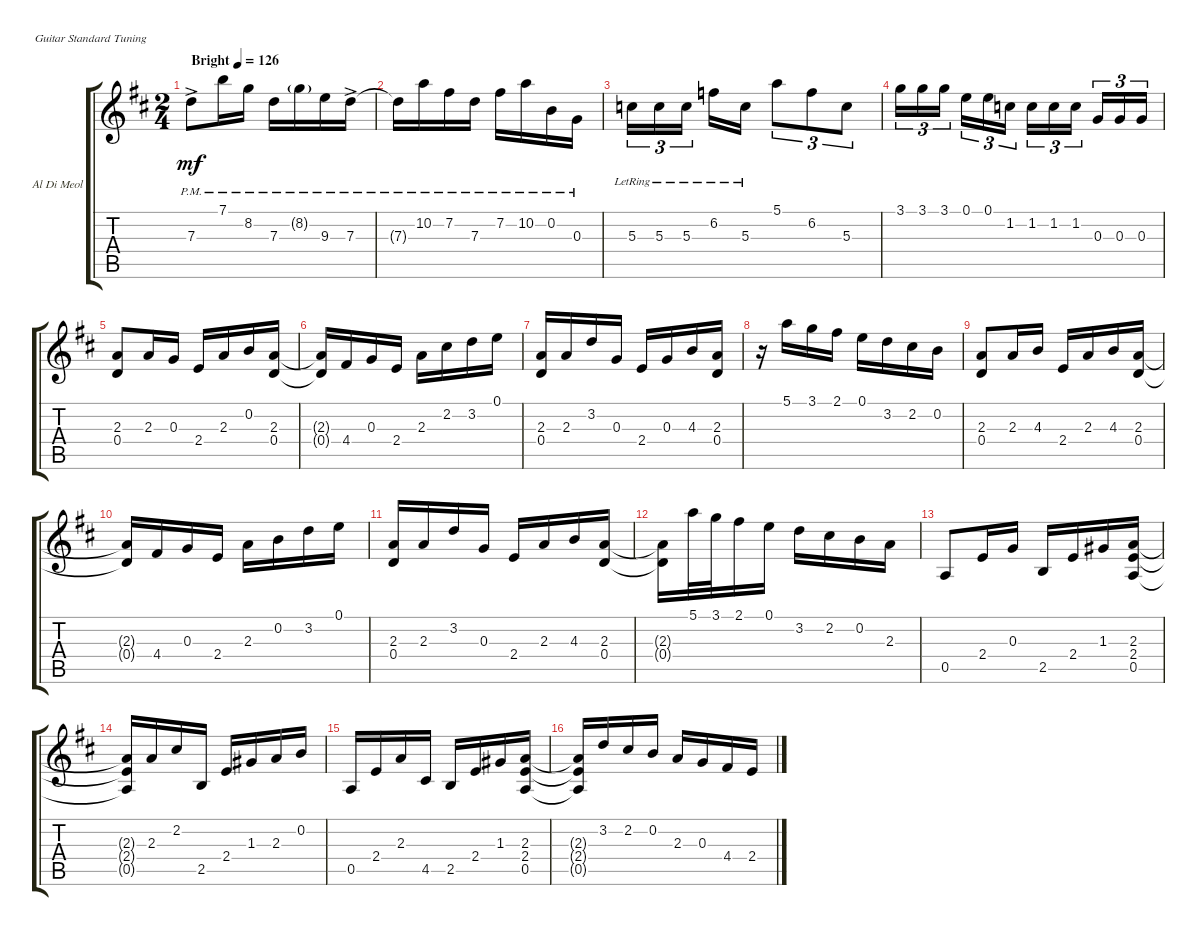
\bracketExtendMode groupsimilarinstruments
\firstSystemTrackNameOrientation horizontal
\otherSystemsTrackNameOrientation horizontal
\track ("Al Di Meola" "Al Di Meol") {instrument acousticguitarsteel}
\staff {score tabs}
\tuning (E4 B3 G3 D3 A2 E2)
\ts (2 4)
\section ("" "")
\tempo (126 "Bright")
\clef g2
\ks d
7.3{ac pm}.8{dy mf instrument acousticguitarsteel} 7.1{pm}.16 8.2{pm}.16 7.3{pm}.16 8.2{g pm}.16 9.3{pm}.16 7.3{ac pm}.16 |
7.3{pm t}.16 10.2{pm}.16 7.2{pm}.16 7.3{pm}.16 7.2{pm}.16 10.2{pm}.16 0.2{pm}.16 0.3{pm}.16 |
5.3{lr}.16{tu (3 2)} 5.3{lr}.16{tu (3 2)} 5.3{lr}.16{tu (3 2)} 6.2{lr}.16 5.3{lr}.16 5.1.8{tu (3 2)} 6.2.8{tu (3 2)} 5.3.8{tu (3 2)} |
3.1.16{tu (3 2)} 3.1.16{tu (3 2)} 3.1.16{tu (3 2)} 0.1.16{tu (3 2)} 0.1.16{tu (3 2)} 1.2.16{tu (3 2)} 1.2.16{tu (3 2)} 1.2.16{tu (3 2)} 1.2.16{tu (3 2)} 0.3.16{tu (3 2)} 0.3.16{tu (3 2)} 0.3.16{tu (3 2)} |
\section ("" "")
(2.3 0.4).8 2.3.16 0.3.16 2.4.16 2.3.16 0.2.16 (2.3 0.4).16 |
(2.3{t} 0.4{t}).16 4.4.16 0.3.16 2.4.16 2.3.16 2.2.16 3.2.16 0.1.16 |
(2.3 0.4).16 2.3.16 3.2.16 0.3.16 2.4.16 0.3.16 4.3.16 (2.3 0.4).16 |
r.16 5.1.16 3.1.16 2.1.16 0.1.16 3.2.16 2.2.16 0.2.16 |
(2.3 0.4).8 2.3.16 4.3.16 2.4.16 2.3.16 4.3.16 (2.3 0.4).16 |
(2.3{t} 0.4{t}).16 4.4.16 0.3.16 2.4.16 2.3.16 0.2.16 3.2.16 0.1.16 |
(2.3 0.4).16 2.3.16 3.2.16 0.3.16 2.4.16 2.3.16 4.3.16 (2.3 0.4).16 |
(2.3{t} 0.4{t}).16 5.1.32 3.1.32 2.1.16 0.1.16 3.2.16 2.2.16 0.2.16 2.3.16 |
0.5.8 2.4.16 0.3.16 2.5.16 2.4.16 1.3.16 (2.3 2.4 0.5).16 |
(2.3{t} 2.4{t} 0.5{t}).16 2.3.16 2.2.16 2.5.16 2.4.16 1.3.16 2.3.16 0.2.16 |
0.5.16 2.4.16 2.3.16 4.5.16 2.5.16 2.4.16 1.3.16 (2.3 2.4 0.5).16 |
(2.3{t} 2.4{t} 0.5{t}).16 3.2.16 2.2.16 0.2.16 2.3.16 0.3.16 4.4.16 2.4.16
